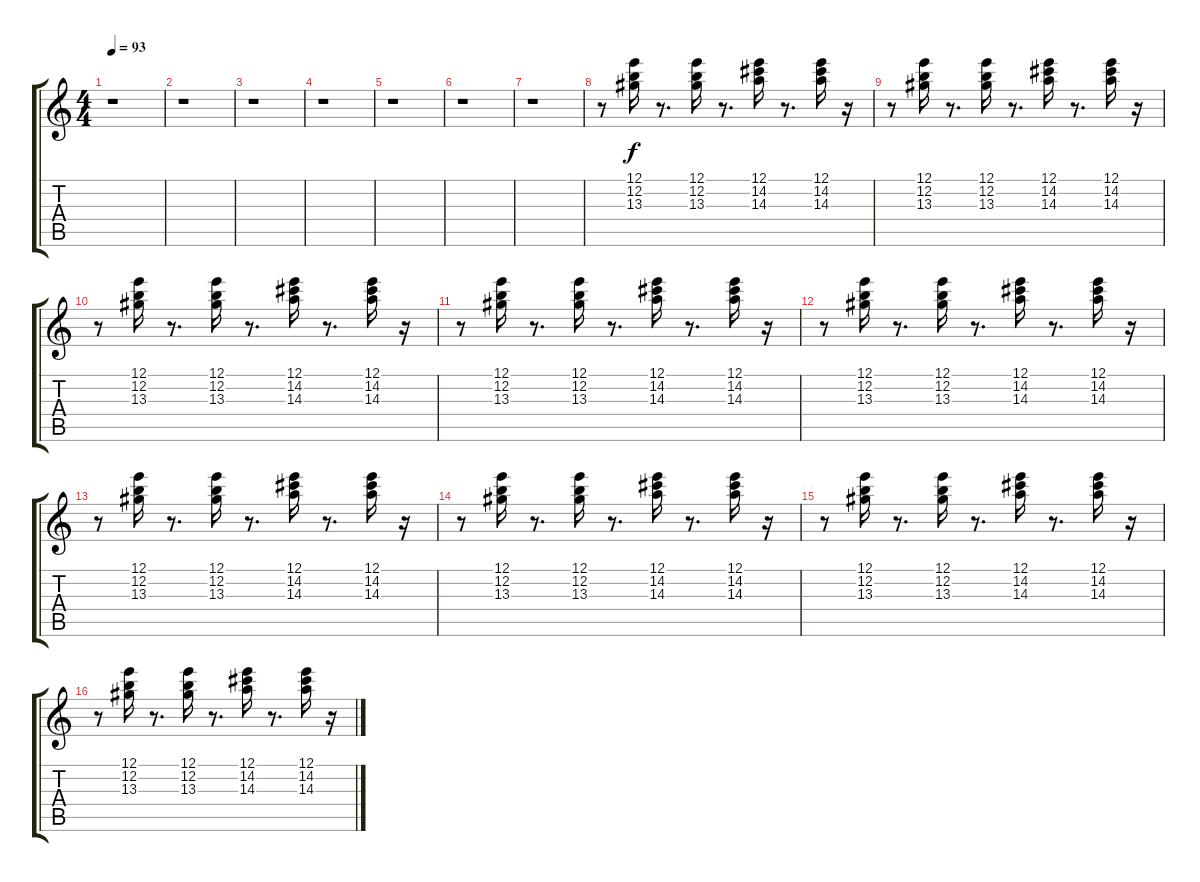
\track "" {instrument electricguitarclean}
\staff {score tabs}
\tuning (E4 B3 G3 D3 A2 E2) {hide}
\ts (4 4)
\tempo 93
\clef g2
\ks c
r.1{dy f} |
r.1 |
r.1 |
r.1 |
r.1 |
r.1 |
r.1 |
r.8 (12.1 12.2 13.3).16 r.8{d} (12.1 12.2 13.3).16 r.8{d} (12.1 14.2 14.3).16 r.8{d} (12.1 14.2 14.3).16 r.16 |
r.8 (12.1 12.2 13.3).16 r.8{d} (12.1 12.2 13.3).16 r.8{d} (12.1 14.2 14.3).16 r.8{d} (12.1 14.2 14.3).16 r.16 |
r.8 (12.1 12.2 13.3).16 r.8{d} (12.1 12.2 13.3).16 r.8{d} (12.1 14.2 14.3).16 r.8{d} (12.1 14.2 14.3).16 r.16 |
r.8 (12.1 12.2 13.3).16 r.8{d} (12.1 12.2 13.3).16 r.8{d} (12.1 14.2 14.3).16 r.8{d} (12.1 14.2 14.3).16 r.16 |
r.8 (12.1 12.2 13.3).16 r.8{d} (12.1 12.2 13.3).16 r.8{d} (12.1 14.2 14.3).16 r.8{d} (12.1 14.2 14.3).16 r.16 |
r.8 (12.1 12.2 13.3).16 r.8{d} (12.1 12.2 13.3).16 r.8{d} (12.1 14.2 14.3).16 r.8{d} (12.1 14.2 14.3).16 r.16 |
r.8 (12.1 12.2 13.3).16 r.8{d} (12.1 12.2 13.3).16 r.8{d} (12.1 14.2 14.3).16 r.8{d} (12.1 14.2 14.3).16 r.16 |
r.8 (12.1 12.2 13.3).16 r.8{d} (12.1 12.2 13.3).16 r.8{d} (12.1 14.2 14.3).16 r.8{d} (12.1 14.2 14.3).16 r.16 |
r.8 (12.1 12.2 13.3).16 r.8{d} (12.1 12.2 13.3).16 r.8{d} (12.1 14.2 14.3).16 r.8{d} (12.1 14.2 14.3).16 r.16
